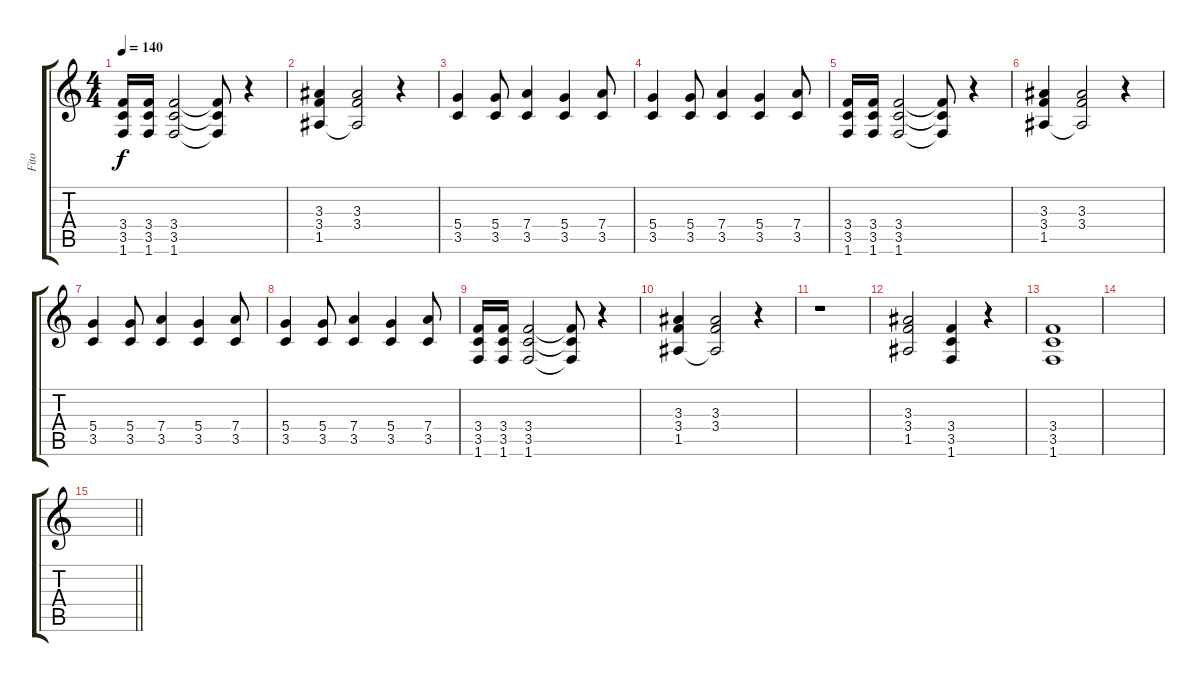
\track ("Fito" "Fito") {instrument distortionguitar}
\staff {score tabs}
\tuning (E4 B3 G3 D3 A2 E2) {hide}
\ts (4 4)
\tempo 140
\clef g2
\ks c
(3.4 3.5 1.6).16{dy f} (3.4 3.5 1.6).16 (3.4 3.5 1.6).2 (3.4{t} 3.5{t} 1.6{t}).8 r.4 |
(3.3 3.4 1.5).4 (3.3 3.4 1.5{t}).2 r.4 |
(5.4 3.5).4 (5.4 3.5).8 (7.4 3.5).4 (5.4 3.5).4 (7.4 3.5).8 |
(5.4 3.5).4 (5.4 3.5).8 (7.4 3.5).4 (5.4 3.5).4 (7.4 3.5).8 |
(3.4 3.5 1.6).16 (3.4 3.5 1.6).16 (3.4 3.5 1.6).2 (3.4{t} 3.5{t} 1.6{t}).8 r.4 |
(3.3 3.4 1.5).4 (3.3 3.4 1.5{t}).2 r.4 |
(5.4 3.5).4 (5.4 3.5).8 (7.4 3.5).4 (5.4 3.5).4 (7.4 3.5).8 |
(5.4 3.5).4 (5.4 3.5).8 (7.4 3.5).4 (5.4 3.5).4 (7.4 3.5).8 |
(3.4 3.5 1.6).16 (3.4 3.5 1.6).16 (3.4 3.5 1.6).2 (3.4{t} 3.5{t} 1.6{t}).8 r.4 |
(3.3 3.4 1.5).4 (3.3 3.4 1.5{t}).2 r.4 |
r.1 |
(3.3 3.4 1.5).2 (3.4 3.5 1.6).4 r.4 |
(3.4 3.5 1.6).1 |
|
\barLineRight lightlight
